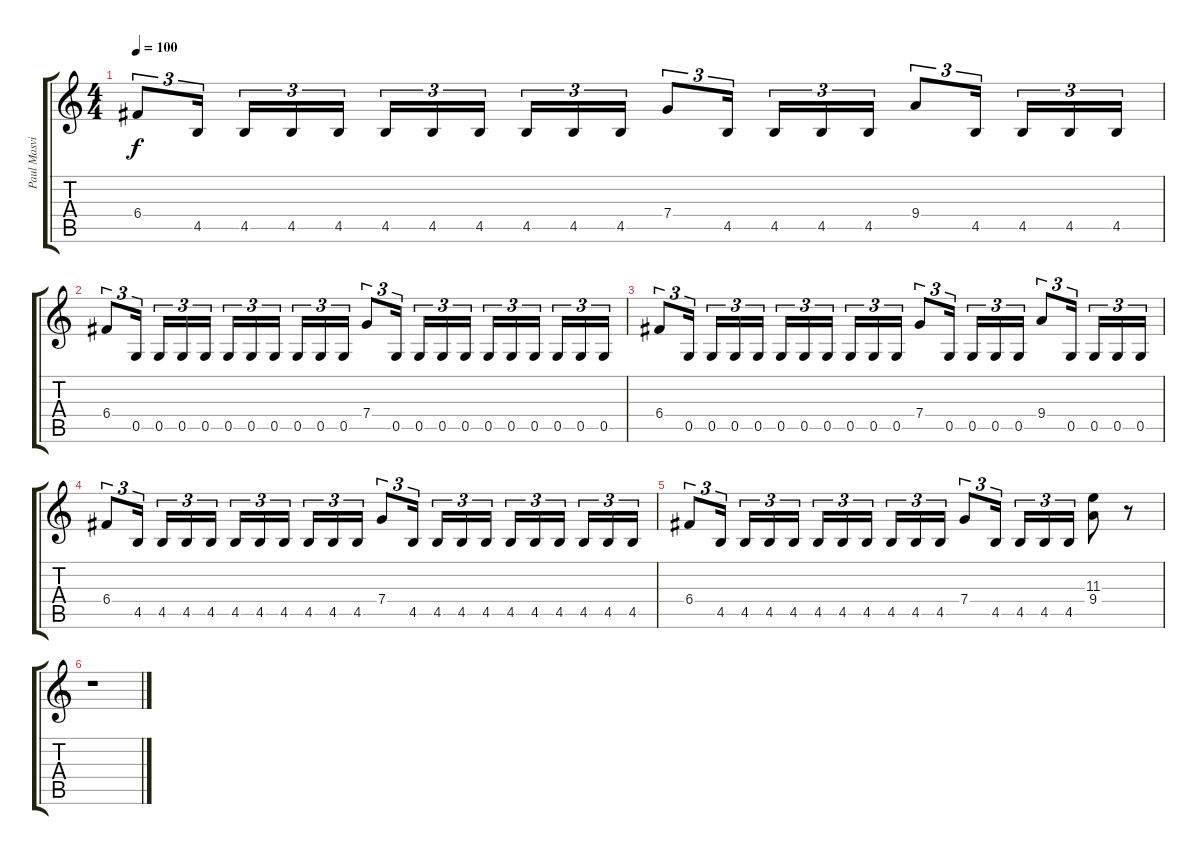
\track ("Paul Masvidal" "Paul Masvi") {instrument distortionguitar}
\staff {score tabs}
\tuning (D4 A3 F3 C3 G2 D2) {hide}
\ts (4 4)
\tempo 100
\clef g2
\ks c
6.4.8{tu (3 2) dy f} 4.5.16{tu (3 2)} 4.5.16{tu (3 2)} 4.5.16{tu (3 2)} 4.5.16{tu (3 2)} 4.5.16{tu (3 2)} 4.5.16{tu (3 2)} 4.5.16{tu (3 2)} 4.5.16{tu (3 2)} 4.5.16{tu (3 2)} 4.5.16{tu (3 2)} 7.4.8{tu (3 2)} 4.5.16{tu (3 2)} 4.5.16{tu (3 2)} 4.5.16{tu (3 2)} 4.5.16{tu (3 2)} 9.4.8{tu (3 2)} 4.5.16{tu (3 2)} 4.5.16{tu (3 2)} 4.5.16{tu (3 2)} 4.5.16{tu (3 2)} |
6.4.8{tu (3 2)} 0.5.16{tu (3 2)} 0.5.16{tu (3 2)} 0.5.16{tu (3 2)} 0.5.16{tu (3 2)} 0.5.16{tu (3 2)} 0.5.16{tu (3 2)} 0.5.16{tu (3 2)} 0.5.16{tu (3 2)} 0.5.16{tu (3 2)} 0.5.16{tu (3 2)} 7.4.8{tu (3 2)} 0.5.16{tu (3 2)} 0.5.16{tu (3 2)} 0.5.16{tu (3 2)} 0.5.16{tu (3 2)} 0.5.16{tu (3 2)} 0.5.16{tu (3 2)} 0.5.16{tu (3 2)} 0.5.16{tu (3 2)} 0.5.16{tu (3 2)} 0.5.16{tu (3 2)} |
6.4.8{tu (3 2)} 0.5.16{tu (3 2)} 0.5.16{tu (3 2)} 0.5.16{tu (3 2)} 0.5.16{tu (3 2)} 0.5.16{tu (3 2)} 0.5.16{tu (3 2)} 0.5.16{tu (3 2)} 0.5.16{tu (3 2)} 0.5.16{tu (3 2)} 0.5.16{tu (3 2)} 7.4.8{tu (3 2)} 0.5.16{tu (3 2)} 0.5.16{tu (3 2)} 0.5.16{tu (3 2)} 0.5.16{tu (3 2)} 9.4.8{tu (3 2)} 0.5.16{tu (3 2)} 0.5.16{tu (3 2)} 0.5.16{tu (3 2)} 0.5.16{tu (3 2)} |
6.4.8{tu (3 2)} 4.5.16{tu (3 2)} 4.5.16{tu (3 2)} 4.5.16{tu (3 2)} 4.5.16{tu (3 2)} 4.5.16{tu (3 2)} 4.5.16{tu (3 2)} 4.5.16{tu (3 2)} 4.5.16{tu (3 2)} 4.5.16{tu (3 2)} 4.5.16{tu (3 2)} 7.4.8{tu (3 2)} 4.5.16{tu (3 2)} 4.5.16{tu (3 2)} 4.5.16{tu (3 2)} 4.5.16{tu (3 2)} 4.5.16{tu (3 2)} 4.5.16{tu (3 2)} 4.5.16{tu (3 2)} 4.5.16{tu (3 2)} 4.5.16{tu (3 2)} 4.5.16{tu (3 2)} |
6.4.8{tu (3 2)} 4.5.16{tu (3 2)} 4.5.16{tu (3 2)} 4.5.16{tu (3 2)} 4.5.16{tu (3 2)} 4.5.16{tu (3 2)} 4.5.16{tu (3 2)} 4.5.16{tu (3 2)} 4.5.16{tu (3 2)} 4.5.16{tu (3 2)} 4.5.16{tu (3 2)} 7.4.8{tu (3 2)} 4.5.16{tu (3 2)} 4.5.16{tu (3 2)} 4.5.16{tu (3 2)} 4.5.16{tu (3 2)} (11.3 9.4).8 r.8 |
r.1
